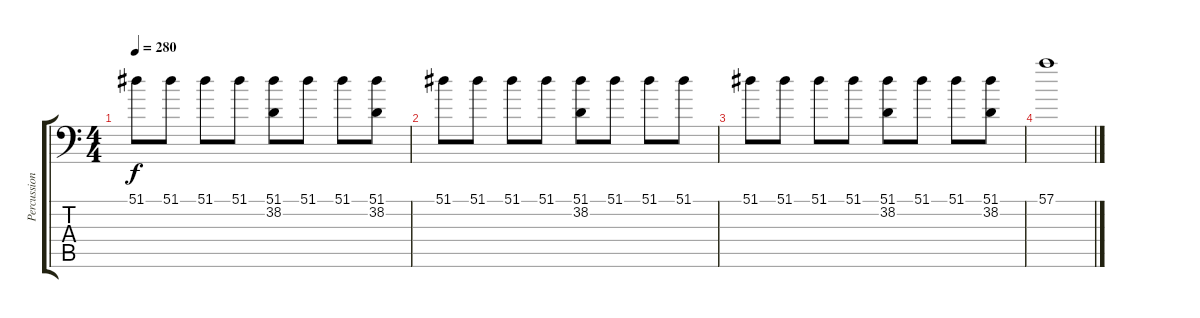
\track ("Percussions" "Percussion") {instrument acousticgrandpiano}
\staff {score tabs}
\tuning (C-1 C-1 C-1 C-1 C-1 C-1) {hide}
\ts (4 4)
\tempo 280
\clef f4
\ks c
51.1.8{dy f} 51.1.8 51.1.8 51.1.8 (51.1 38.2).8 51.1.8 51.1.8 (51.1 38.2).8 |
51.1.8 51.1.8 51.1.8 51.1.8 (51.1 38.2).8 51.1.8 51.1.8 51.1.8 |
51.1.8 51.1.8 51.1.8 51.1.8 (51.1 38.2).8 51.1.8 51.1.8 (51.1 38.2).8 |
57.1.1
